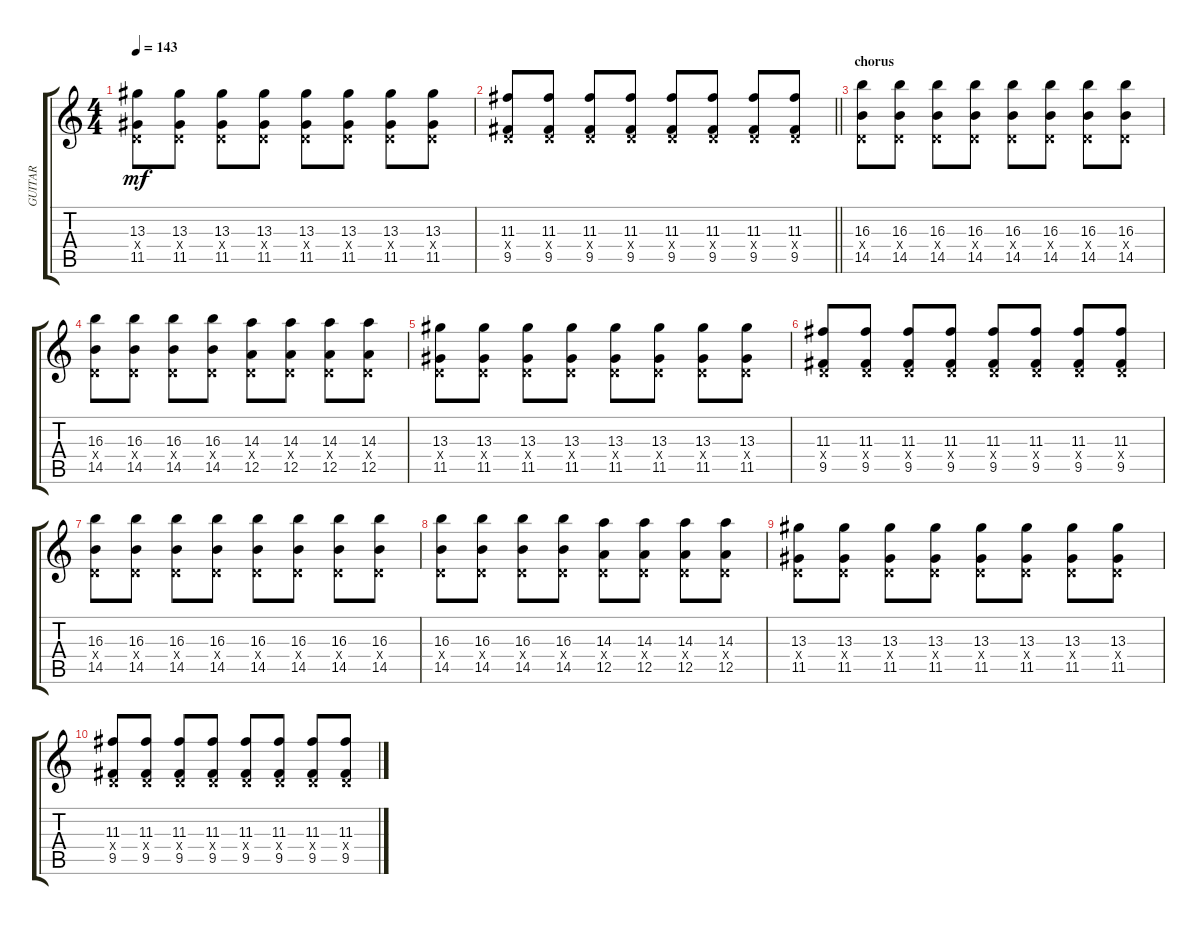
\track ("GUITAR" "GUITAR") {instrument distortionguitar}
\staff {score tabs}
\tuning (E4 B3 G3 D3 A2 E2) {hide}
\ts (4 4)
\tempo 143
\clef g2
\ks c
(13.3 0.4{x} 11.5).8{dy mf} (13.3 0.4{x} 11.5).8 (13.3 0.4{x} 11.5).8 (13.3 0.4{x} 11.5).8 (13.3 0.4{x} 11.5).8 (13.3 0.4{x} 11.5).8 (13.3 0.4{x} 11.5).8 (13.3 0.4{x} 11.5).8 |
\barLineRight lightlight
(11.3 0.4{x} 9.5).8 (11.3 0.4{x} 9.5).8 (11.3 0.4{x} 9.5).8 (11.3 0.4{x} 9.5).8 (11.3 0.4{x} 9.5).8 (11.3 0.4{x} 9.5).8 (11.3 0.4{x} 9.5).8 (11.3 0.4{x} 9.5).8 |
\section ("" "chorus")
(16.3 0.4{x} 14.5).8 (16.3 0.4{x} 14.5).8 (16.3 0.4{x} 14.5).8 (16.3 0.4{x} 14.5).8 (16.3 0.4{x} 14.5).8 (16.3 0.4{x} 14.5).8 (16.3 0.4{x} 14.5).8 (16.3 0.4{x} 14.5).8 |
(16.3 0.4{x} 14.5).8 (16.3 0.4{x} 14.5).8 (16.3 0.4{x} 14.5).8 (16.3 0.4{x} 14.5).8 (14.3 0.4{x} 12.5).8 (14.3 0.4{x} 12.5).8 (14.3 0.4{x} 12.5).8 (14.3 0.4{x} 12.5).8 |
(13.3 0.4{x} 11.5).8 (13.3 0.4{x} 11.5).8 (13.3 0.4{x} 11.5).8 (13.3 0.4{x} 11.5).8 (13.3 0.4{x} 11.5).8 (13.3 0.4{x} 11.5).8 (13.3 0.4{x} 11.5).8 (13.3 0.4{x} 11.5).8 |
(11.3 0.4{x} 9.5).8 (11.3 0.4{x} 9.5).8 (11.3 0.4{x} 9.5).8 (11.3 0.4{x} 9.5).8 (11.3 0.4{x} 9.5).8 (11.3 0.4{x} 9.5).8 (11.3 0.4{x} 9.5).8 (11.3 0.4{x} 9.5).8 |
(16.3 0.4{x} 14.5).8 (16.3 0.4{x} 14.5).8 (16.3 0.4{x} 14.5).8 (16.3 0.4{x} 14.5).8 (16.3 0.4{x} 14.5).8 (16.3 0.4{x} 14.5).8 (16.3 0.4{x} 14.5).8 (16.3 0.4{x} 14.5).8 |
(16.3 0.4{x} 14.5).8 (16.3 0.4{x} 14.5).8 (16.3 0.4{x} 14.5).8 (16.3 0.4{x} 14.5).8 (14.3 0.4{x} 12.5).8 (14.3 0.4{x} 12.5).8 (14.3 0.4{x} 12.5).8 (14.3 0.4{x} 12.5).8 |
(13.3 0.4{x} 11.5).8 (13.3 0.4{x} 11.5).8 (13.3 0.4{x} 11.5).8 (13.3 0.4{x} 11.5).8 (13.3 0.4{x} 11.5).8 (13.3 0.4{x} 11.5).8 (13.3 0.4{x} 11.5).8 (13.3 0.4{x} 11.5).8 |
(11.3 0.4{x} 9.5).8 (11.3 0.4{x} 9.5).8 (11.3 0.4{x} 9.5).8 (11.3 0.4{x} 9.5).8 (11.3 0.4{x} 9.5).8 (11.3 0.4{x} 9.5).8 (11.3 0.4{x} 9.5).8 (11.3 0.4{x} 9.5).8
